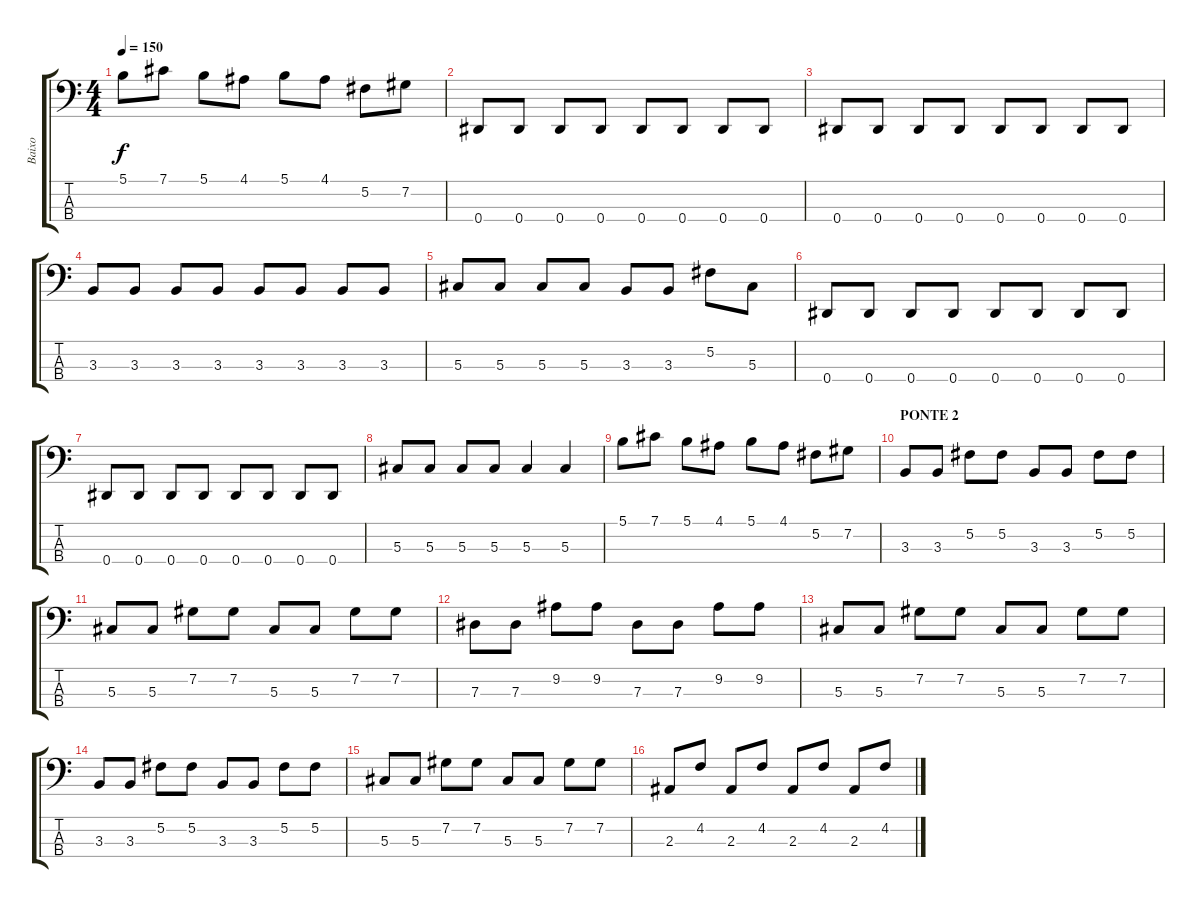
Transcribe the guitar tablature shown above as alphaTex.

\track ("Baixo" "Baixo") {instrument electricbassfinger}
\staff {score tabs}
\tuning (Gb2 Db2 Ab1 Eb1) {hide}
\ts (4 4)
\tempo 150
\clef f4
\ks c
5.1.8{dy f} 7.1.8 5.1.8 4.1.8 5.1.8 4.1.8 5.2.8 7.2.8 |
0.4.8 0.4.8 0.4.8 0.4.8 0.4.8 0.4.8 0.4.8 0.4.8 |
0.4.8 0.4.8 0.4.8 0.4.8 0.4.8 0.4.8 0.4.8 0.4.8 |
3.3.8 3.3.8 3.3.8 3.3.8 3.3.8 3.3.8 3.3.8 3.3.8 |
5.3.8 5.3.8 5.3.8 5.3.8 3.3.8 3.3.8 5.2.8 5.3.8 |
0.4.8 0.4.8 0.4.8 0.4.8 0.4.8 0.4.8 0.4.8 0.4.8 |
0.4.8 0.4.8 0.4.8 0.4.8 0.4.8 0.4.8 0.4.8 0.4.8 |
5.3.8 5.3.8 5.3.8 5.3.8 5.3.4 5.3.4 |
5.1.8 7.1.8 5.1.8 4.1.8 5.1.8 4.1.8 5.2.8 7.2.8 |
\section ("" "PONTE 2")
3.3.8 3.3.8 5.2.8 5.2.8 3.3.8 3.3.8 5.2.8 5.2.8 |
5.3.8 5.3.8 7.2.8 7.2.8 5.3.8 5.3.8 7.2.8 7.2.8 |
7.3.8 7.3.8 9.2.8 9.2.8 7.3.8 7.3.8 9.2.8 9.2.8 |
5.3.8 5.3.8 7.2.8 7.2.8 5.3.8 5.3.8 7.2.8 7.2.8 |
3.3.8 3.3.8 5.2.8 5.2.8 3.3.8 3.3.8 5.2.8 5.2.8 |
5.3.8 5.3.8 7.2.8 7.2.8 5.3.8 5.3.8 7.2.8 7.2.8 |
2.3.8 4.2.8 2.3.8 4.2.8 2.3.8 4.2.8 2.3.8 4.2.8
